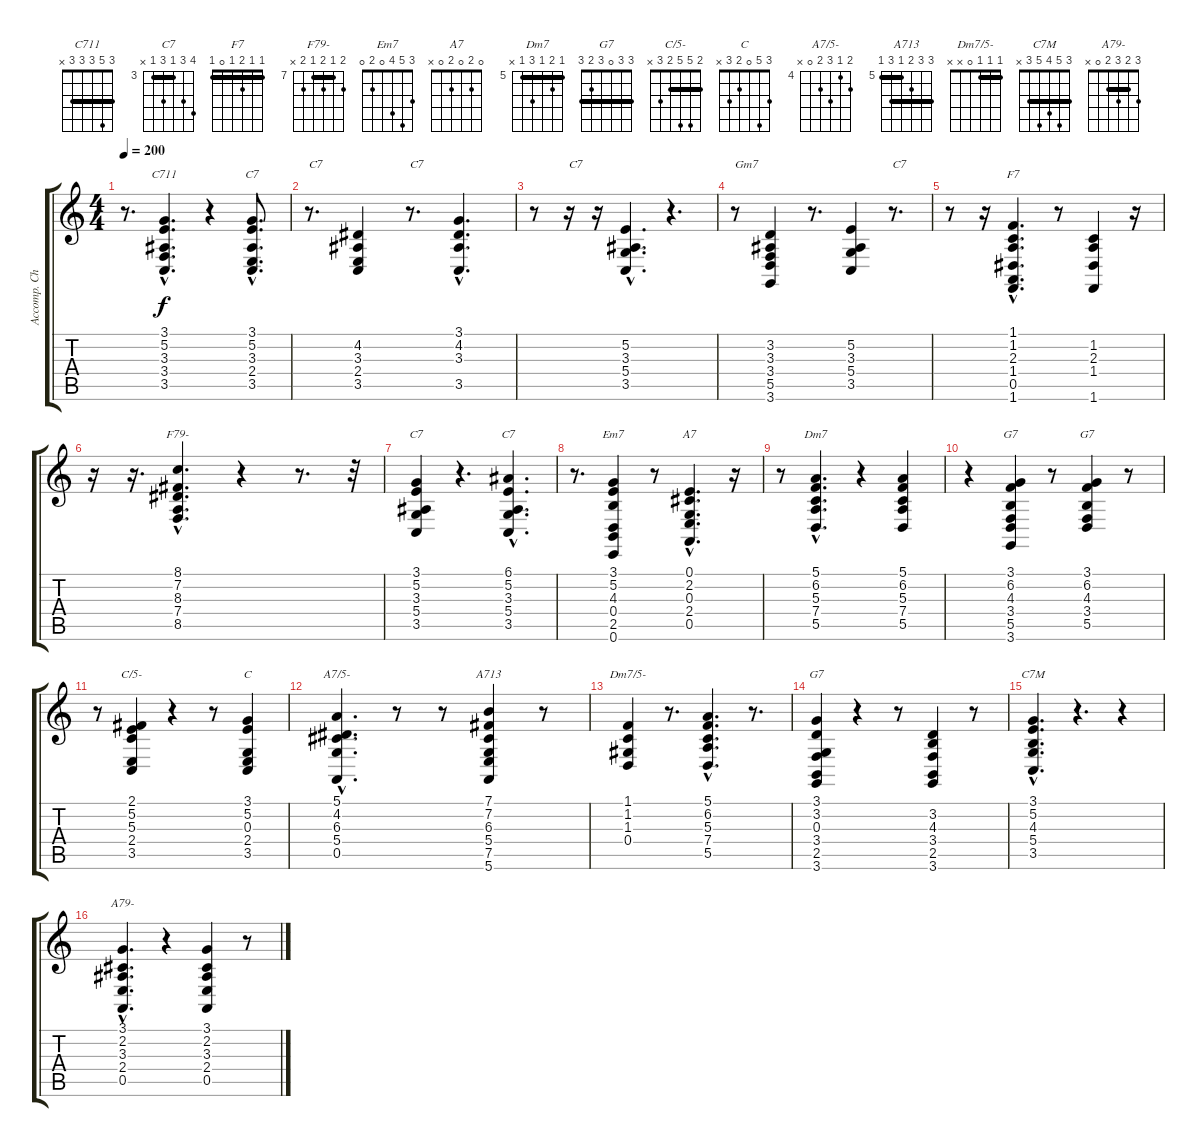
\track ("Accomp. Chords" "Accomp. Ch") {instrument acousticgrandpiano}
\staff {score tabs}
\tuning (E4 B3 G3 D3 A2 E2) {hide}
\chord ("C711" 3 5 3 3 3 x) {barre 3}
\chord ("C7" 3 5 3 2 3 x) {barre 3}
\chord ("F7" 1 1 2 1 0 1) {barre 1}
\chord ("F79-" 8 7 8 7 8 x) {firstfret 7 barre 7}
\chord ("C7" 3 5 3 5 3 x) {barre 3}
\chord ("C7" 6 5 3 5 3 x) {firstfret 3 barre 3}
\chord ("Em7" 3 5 4 0 2 0)
\chord ("A7" 0 2 0 2 0 x)
\chord ("Dm7" 5 6 5 7 5 x) {firstfret 5 barre 5}
\chord ("G7" 3 6 4 3 5 3) {firstfret 3 barre 3}
\chord ("G7" 3 6 4 3 5 x) {firstfret 3 barre 3}
\chord ("C/5-" 2 5 5 2 3 x) {barre 2}
\chord ("C" 3 5 0 2 3 x)
\chord ("A7/5-" 5 4 6 5 0 x) {firstfret 4}
\chord ("A713" 7 7 6 5 7 5) {firstfret 5 barre (5 7)}
\chord ("Dm7/5-" 1 1 1 0 x x) {barre 1}
\chord ("G7" 3 3 0 3 2 3) {barre 3}
\chord ("C7M" 3 5 4 5 3 x) {barre 3}
\chord ("A79-" 3 2 3 2 0 x) {barre 2}
\ts (4 4)
\tempo 200
\clef g2
\ks aminor
r.8{d dy f} (3.1{hac} 5.2{hac} 3.3{hac} 3.4{hac} 3.5{hac}).4{d ch "C711"} r.4 (3.1{hac} 5.2{hac} 3.3{hac} 2.4{hac} 3.5{hac}).8{d ch "C7"} |
r.8{d txt "C7"} (4.2 3.3 2.4 3.5).4 r.8{d txt "C7"} (3.1{hac} 4.2{hac} 3.3{hac} 3.5{hac}).4{d} |
r.8 r.16{txt "C7"} r.16 (5.2{hac} 3.3{hac} 5.4{hac} 3.5{hac}).4{d} r.4{d} |
r.8{txt "Gm7"} (3.2 3.3 3.4 5.5 3.6).4 r.8{d} (5.2 3.3 5.4 3.5).4 r.8{d txt "C7"} |
r.8 r.16 (1.1{hac} 1.2{hac} 2.3{hac} 1.4{hac} 0.5{hac} 1.6{hac}).4{d ch "F7"} r.8 (1.2 2.3 1.4 1.6).4 r.16 |
r.16 r.16{d} (8.1{hac} 7.2{hac} 8.3{hac} 7.4{hac} 8.5{hac}).4{d ch "F79-"} r.4 r.8{d} r.32 |
(3.1 5.2 3.3 5.4 3.5).4{ch "C7"} r.4{d} (6.1{hac} 5.2{hac} 3.3{hac} 5.4{hac} 3.5{hac}).4{d ch "C7"} |
r.8{d} (3.1 5.2 4.3 0.4 2.5 0.6).4{ch "Em7"} r.8 (0.1{hac} 2.2{hac} 0.3{hac} 2.4{hac} 0.5{hac}).4{d ch "A7"} r.16 |
r.8 (5.1{hac} 6.2{hac} 5.3{hac} 7.4{hac} 5.5{hac}).4{d ch "Dm7"} r.4 (5.1 6.2 5.3 7.4 5.5).4 |
r.4 (3.1 6.2 4.3 3.4 5.5 3.6).4{ch "G7"} r.8 (3.1 6.2 4.3 3.4 5.5).4{ch "G7"} r.8 |
r.8 (2.1 5.2 5.3 2.4 3.5).4{ch "C/5-"} r.4 r.8 (3.1 5.2 0.3 2.4 3.5).4{ch "C"} |
(5.1{hac} 4.2{hac} 6.3{hac} 5.4{hac} 0.5{hac}).4{d ch "A7/5-"} r.8 r.8 (7.1 7.2 6.3 5.4 7.5 5.6).4{ch "A713"} r.8 |
(1.1 1.2 1.3 0.4).4{ch "Dm7/5-"} r.8{d} (5.1{hac} 6.2{hac} 5.3{hac} 7.4{hac} 5.5{hac}).4{d} r.8{d} |
(3.1 3.2 0.3 3.4 2.5 3.6).4{ch "G7"} r.4 r.8 (3.2 4.3 3.4 2.5 3.6).4 r.8 |
(3.1{hac} 5.2{hac} 4.3{hac} 5.4{hac} 3.5{hac}).4{d ch "C7M"} r.4{d} r.4 |
(3.1{hac} 2.2{hac} 3.3{hac} 2.4{hac} 0.5{hac}).4{d ch "A79-"} r.4 (3.1 2.2 3.3 2.4 0.5).4 r.8
